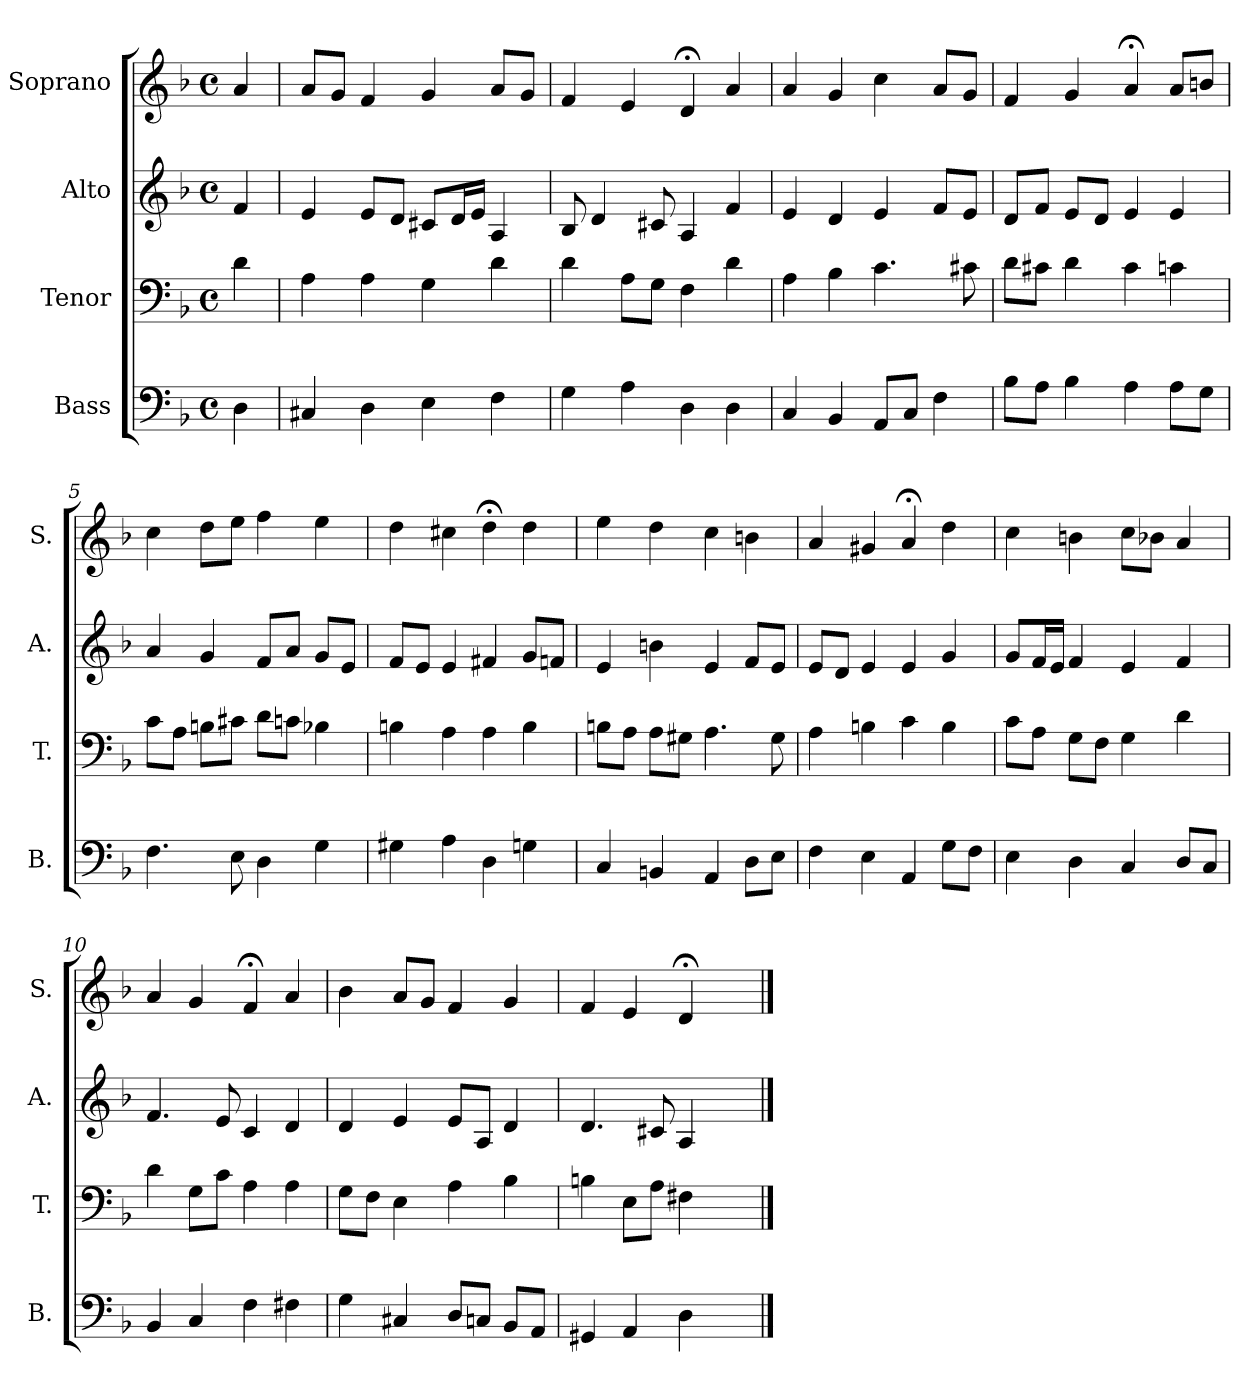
**kern	**kern	**kern	**kern
*part4	*part3	*part2	*part1
*staff4	*staff3	*staff2	*staff1
*I"Bass	*I"Tenor	*I"Alto	*I"Soprano
*I'B.	*I'T.	*I'A.	*I'S.
*clefF4	*clefF4	*clefG2	*clefG2
*k[b-]	*k[b-]	*k[b-]	*k[b-]
*d:	*d:	*d:	*d:
*M4/4	*M4/4	*M4/4	*M4/4
*met(c)	*met(c)	*met(c)	*met(c)
=	=	=	=
4D\	4d\	4f/	4a/
=1	=1	=1	=1
4C#X/	4A\	4e/	8a/L
.	.	.	8g/J
4D\	4A\	8e/L	4f/
.	.	8d/J	.
4E\	4G\	8c#X/L	4g/
.	.	16d/L	.
.	.	16e/JJ	.
4F\	4d\	4A/	8a/L
.	.	.	8g/J
=2	=2	=2	=2
4G\	4d\	8B-/	4f/
.	.	4d/	.
4A\	8A\L	.	4e/
.	8G\J	8c#X/	.
4D\	4F\	4A/	4d;</
4D\	4d\	4f/	4a/
=3	=3	=3	=3
4C/	4A\	4e/	4a/
4BB-/	4B-\	4d/	4g/
8AA/L	4.c\	4e/	4cc\
8C/J	.	.	.
4F\	.	8f/L	8a/L
.	8c#X\	8e/J	8g/J
=4	=4	=4	=4
8B-\L	8d\L	8d/L	4f/
8A\J	8c#X\J	8f/J	.
4B-\	4d\	8e/L	4g/
.	.	8d/J	.
4A\	4c#\	4e/	4a;</
8A\L	4cn\	4e/	8a/L
8G\J	.	.	8bn/J
!!LO:LB:g=z
=5	=5	=5	=5
4.F\	8c\L	4a/	4cc\
.	8A\J	.	.
.	8Bn\L	4g/	8dd\L
8E\	8c#X\J	.	8ee\J
4D\	8d\L	8f/L	4ff\
.	8cn\J	8a/J	.
4G\	4B-X\	8g/L	4ee\
.	.	8e/J	.
=6	=6	=6	=6
4G#X\	4Bn\	8f/L	4dd\
.	.	8e/J	.
4A\	4A\	4e/	4cc#X\
4D\	4A\	4f#X/	4dd;<\
4Gn\	4B\	8g/L	4dd\
.	.	8fn/J	.
=7	=7	=7	=7
4C/	8Bn\L	4e/	4ee\
.	8A\J	.	.
4BBn/	8A\L	4bn\	4dd\
.	8G#X\J	.	.
4AA/	4.A\	4e/	4cc\
8D\L	.	8f/L	4bn\
8E\J	8G#\	8e/J	.
=8	=8	=8	=8
4F\	4A\	8e/L	4a/
.	.	8d/J	.
4E\	4Bn\	4e/	4g#X/
4AA/	4c\	4e/	4a;</
8G\L	4B\	4g/	4dd\
8F\J	.	.	.
!!LO:LB:g=z
=9	=9	=9	=9
4E\	8c\L	8g/L	4cc\
.	8A\J	16f/L	.
.	.	16e/JJ	.
4D\	8G\L	4f/	4bn\
.	8F\J	.	.
4C/	4G\	4e/	8cc\L
.	.	.	8b-X\J
8D/L	4d\	4f/	4a/
8C/J	.	.	.
=10	=10	=10	=10
4BB-/	4d\	4.f/	4a/
4C/	8G\L	.	4g/
.	8c\J	8e/	.
4F\	4A\	4c/	4f;</
4F#X\	4A\	4d/	4a/
=11	=11	=11	=11
4G\	8G\L	4d/	4b-\
.	8F\J	.	.
4C#X/	4E\	4e/	8a/L
.	.	.	8g/J
8D/L	4A\	8e/L	4f/
8Cn/J	.	8A/J	.
8BB-/L	4B-\	4d/	4g/
8AA/J	.	.	.
=12	=12	=12	=12
4GG#X/	4Bn\	4.d/	4f/
4AA/	8E\L	.	4e/
.	8A\J	8c#X/	.
4D\	4F#X\	4A/	4d;</
4ryy	4ryy	4ryy	4ryy
==	==	==	==
*-	*-	*-	*-
